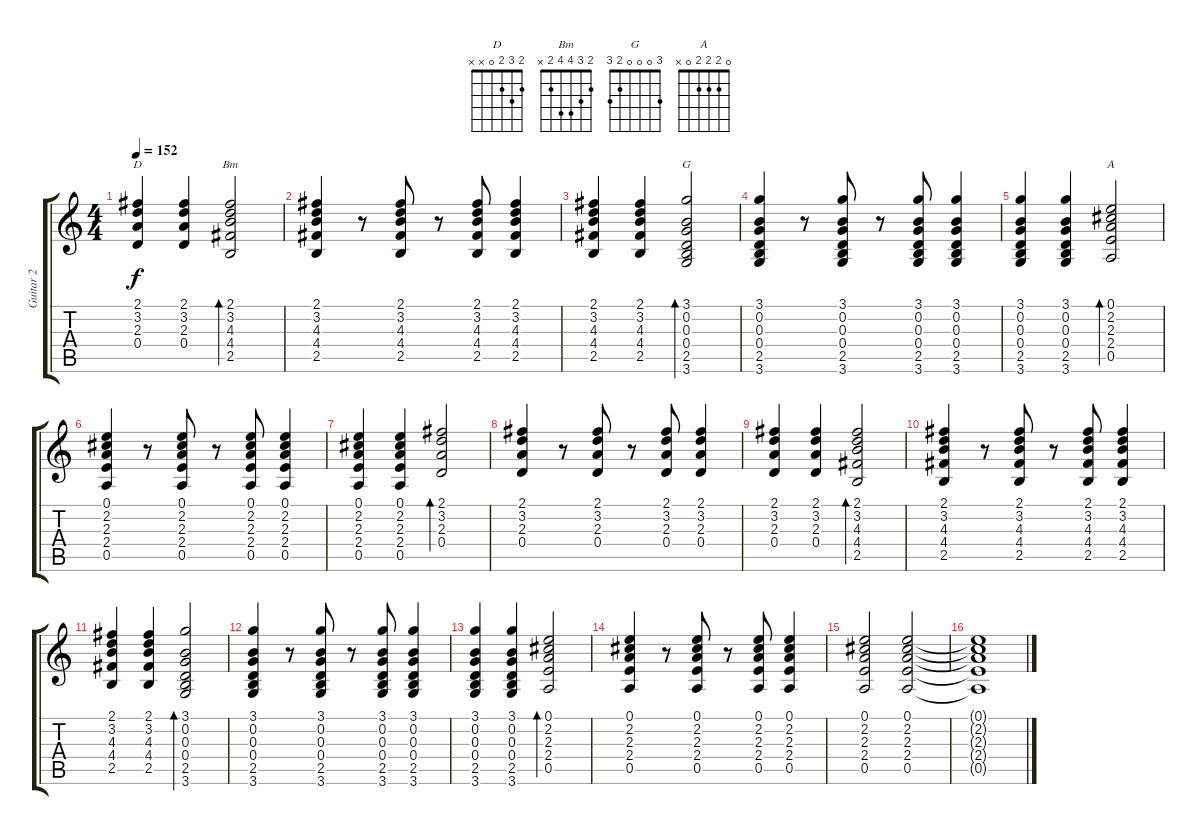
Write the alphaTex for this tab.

\track ("Guitar 2" "Guitar 2") {instrument electricguitarclean}
\staff {score tabs}
\tuning (E4 B3 G3 D3 A2 E2) {hide}
\chord ("D" 2 3 2 0 x x)
\chord ("Bm" 2 3 4 4 2 x)
\chord ("G" 3 0 0 0 2 3)
\chord ("A" 0 2 2 2 0 x)
\ts (4 4)
\tempo 152
\clef g2
\ks c
(2.1 3.2 2.3 0.4).4{ch "D" dy f} (2.1 3.2 2.3 0.4).4 (2.1 3.2 4.3 4.4 2.5).2{bd 240 ch "Bm"} |
(2.1 3.2 4.3 4.4 2.5).4 r.8 (2.1 3.2 4.3 4.4 2.5).8 r.8 (2.1 3.2 4.3 4.4 2.5).8 (2.1 3.2 4.3 4.4 2.5).4 |
(2.1 3.2 4.3 4.4 2.5).4 (2.1 3.2 4.3 4.4 2.5).4 (3.1 0.2 0.3 0.4 2.5 3.6).2{bd 240 ch "G"} |
(3.1 0.2 0.3 0.4 2.5 3.6).4 r.8 (3.1 0.2 0.3 0.4 2.5 3.6).8 r.8 (3.1 0.2 0.3 0.4 2.5 3.6).8 (3.1 0.2 0.3 0.4 2.5 3.6).4 |
(3.1 0.2 0.3 0.4 2.5 3.6).4 (3.1 0.2 0.3 0.4 2.5 3.6).4 (0.1 2.2 2.3 2.4 0.5).2{bd 240 ch "A"} |
(0.1 2.2 2.3 2.4 0.5).4 r.8 (0.1 2.2 2.3 2.4 0.5).8 r.8 (0.1 2.2 2.3 2.4 0.5).8 (0.1 2.2 2.3 2.4 0.5).4 |
(0.1 2.2 2.3 2.4 0.5).4 (0.1 2.2 2.3 2.4 0.5).4 (2.1 3.2 2.3 0.4).2{bd 240} |
(2.1 3.2 2.3 0.4).4 r.8 (2.1 3.2 2.3 0.4).8 r.8 (2.1 3.2 2.3 0.4).8 (2.1 3.2 2.3 0.4).4 |
(2.1 3.2 2.3 0.4).4 (2.1 3.2 2.3 0.4).4 (2.1 3.2 4.3 4.4 2.5).2{bd 240} |
(2.1 3.2 4.3 4.4 2.5).4 r.8 (2.1 3.2 4.3 4.4 2.5).8 r.8 (2.1 3.2 4.3 4.4 2.5).8 (2.1 3.2 4.3 4.4 2.5).4 |
(2.1 3.2 4.3 4.4 2.5).4 (2.1 3.2 4.3 4.4 2.5).4 (3.1 0.2 0.3 0.4 2.5 3.6).2{bd 240} |
(3.1 0.2 0.3 0.4 2.5 3.6).4 r.8 (3.1 0.2 0.3 0.4 2.5 3.6).8 r.8 (3.1 0.2 0.3 0.4 2.5 3.6).8 (3.1 0.2 0.3 0.4 2.5 3.6).4 |
(3.1 0.2 0.3 0.4 2.5 3.6).4 (3.1 0.2 0.3 0.4 2.5 3.6).4 (0.1 2.2 2.3 2.4 0.5).2{bd 240} |
(0.1 2.2 2.3 2.4 0.5).4 r.8 (0.1 2.2 2.3 2.4 0.5).8 r.8 (0.1 2.2 2.3 2.4 0.5).8 (0.1 2.2 2.3 2.4 0.5).4 |
(0.1 2.2 2.3 2.4 0.5).2 (0.1 2.2 2.3 2.4 0.5).2 |
(0.1{t} 2.2{t} 2.3{t} 2.4{t} 0.5{t}).1
